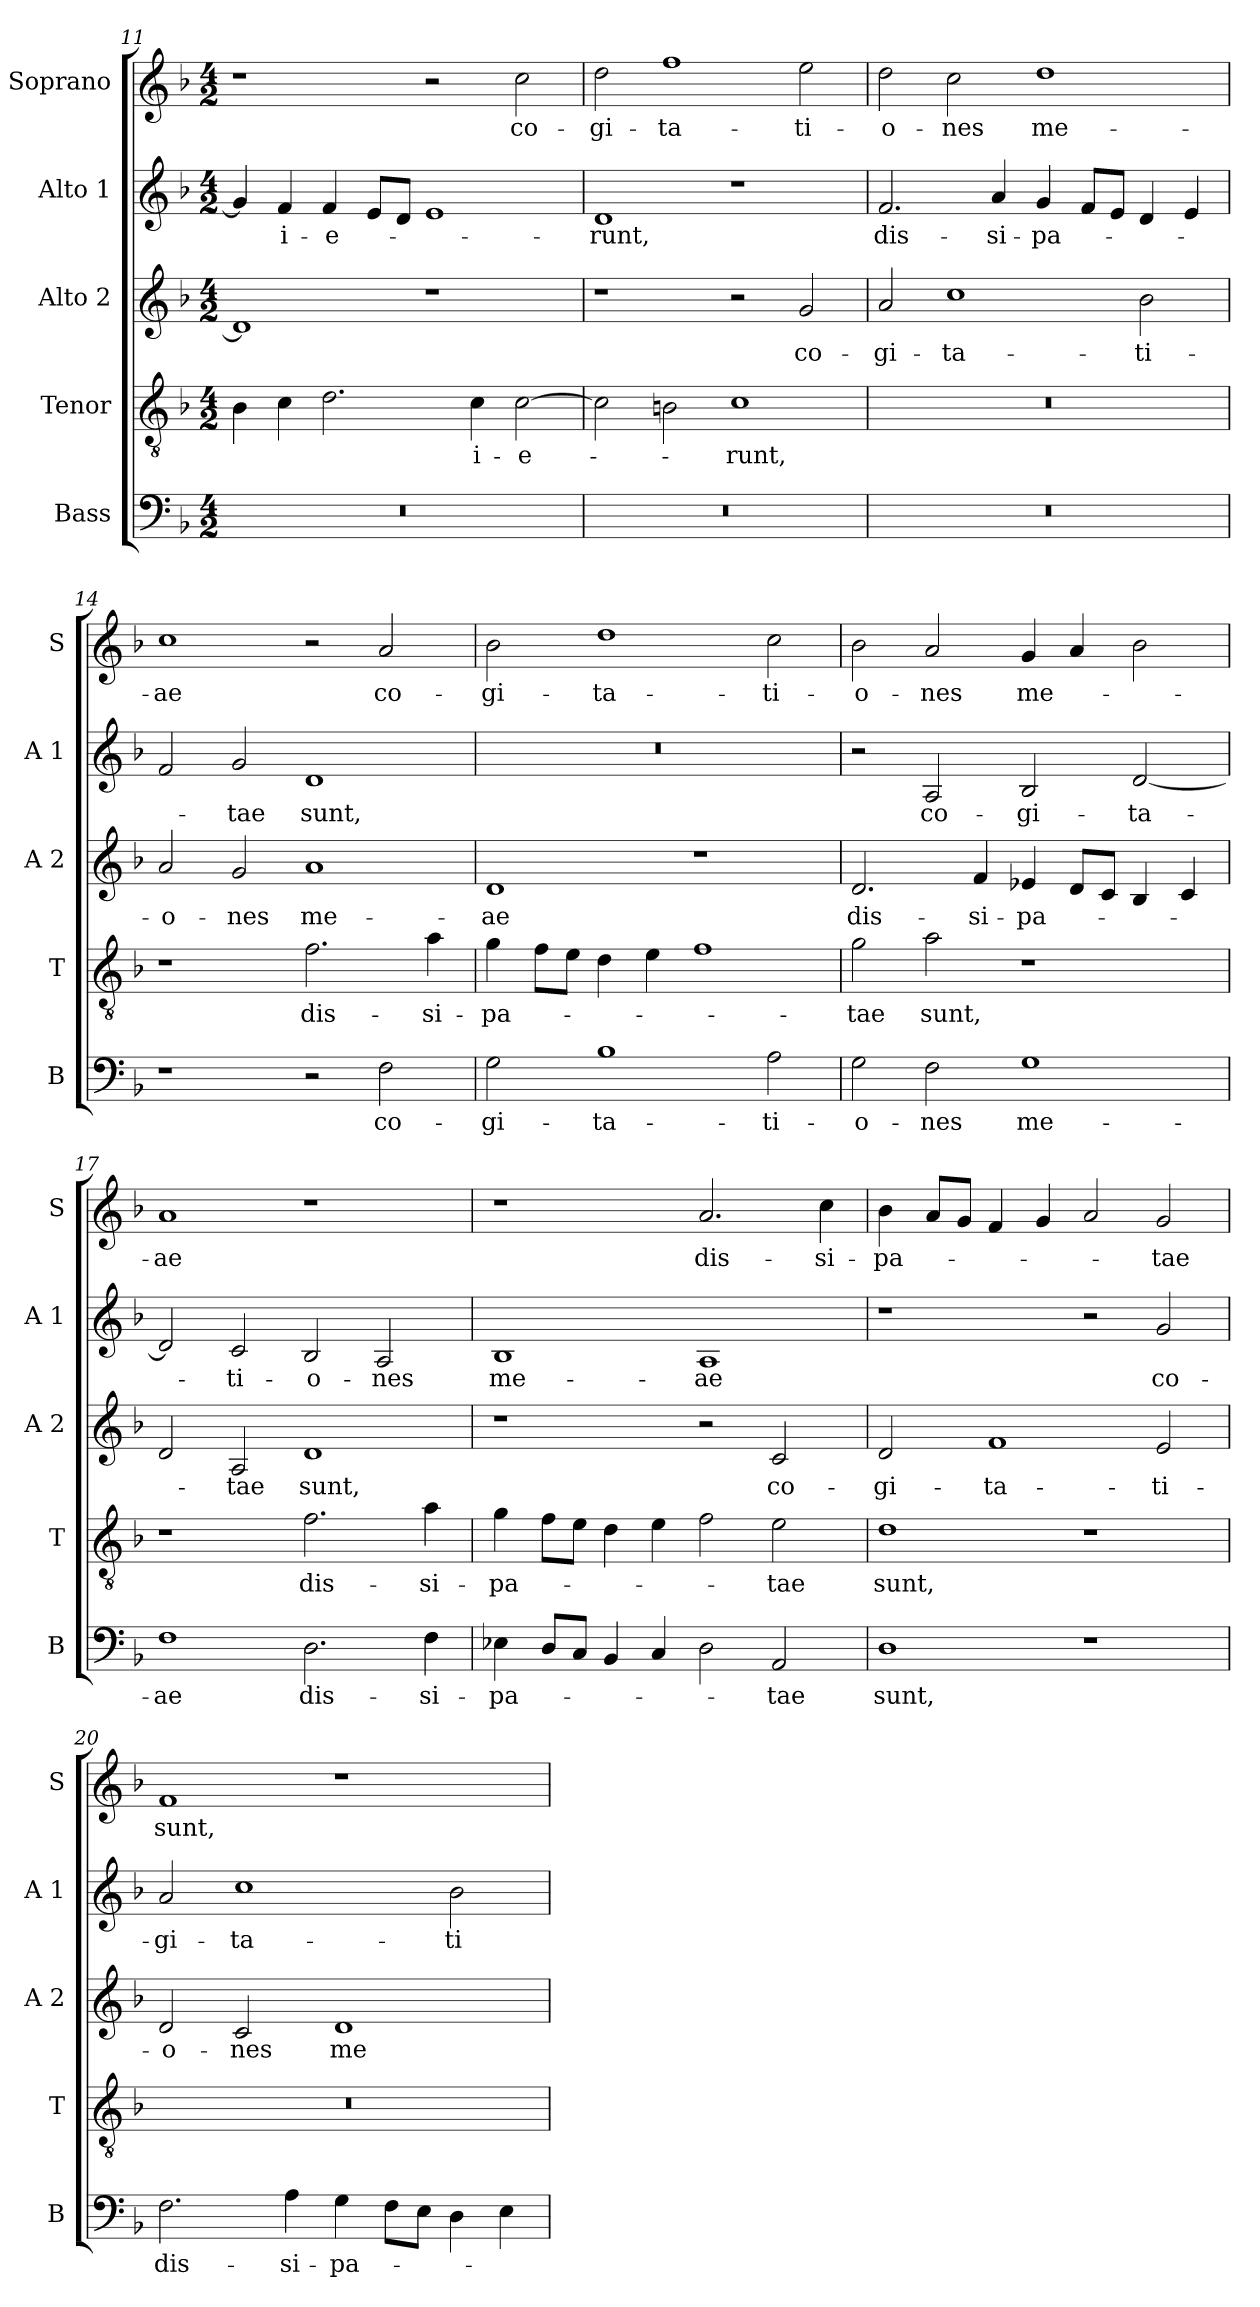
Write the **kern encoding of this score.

**kern	**text	**kern	**text	**kern	**text	**kern	**text	**kern	**text
*part5	*part5	*part4	*part4	*part3	*part3	*part2	*part2	*part1	*part1
*staff5	*staff5	*staff4	*staff4	*staff3	*staff3	*staff2	*staff2	*staff1	*staff1
*I"Bass	*	*I"Tenor	*	*I"Alto 2	*	*I"Alto 1	*	*I"Soprano	*
*I'B	*	*I'T	*	*I'A 2	*	*I'A 1	*	*I'S	*
!!LO:PB:g=z
*clefF4	*	*clefGv2	*	*clefG2	*	*clefG2	*	*clefG2	*
*k[b-]	*	*k[b-]	*	*k[b-]	*	*k[b-]	*	*k[b-]	*
*F:	*	*F:	*	*F:	*	*F:	*	*F:	*
*M4/2	*	*M4/2	*	*M4/2	*	*M4/2	*	*M4/2	*
=11	=11	=11	=11	=11	=11	=11	=11	=11	=11
0r	.	4B-\	.	1d]	.	4g/]	.	1r	.
!	!	!	!	!	!	!	!LO:LY:b	!	!
.	.	4c\	.	.	.	4f/	-i-	.	.
!	!	!	!	!	!	!	!LO:LY:b	!	!
.	.	2.d\	.	.	.	4f/	-e-	.	.
.	.	.	.	.	.	8e/L	.	.	.
.	.	.	.	.	.	8d/J	.	.	.
.	.	.	.	1r	.	1e	.	2r	.
!	!	!	!LO:LY:b	!	!	!	!	!	!
.	.	4c\	-i-	.	.	.	.	.	.
!	!	!	!LO:LY:b	!	!	!	!	!	!LO:LY:b
.	.	[2c\	-e-	.	.	.	.	2cc\	co-
=12	=12	=12	=12	=12	=12	=12	=12	=12	=12
!	!	!	!	!	!	!	!LO:LY:b	!	!LO:LY:b
0r	.	2c\]	.	1r	.	1d	-runt,	2dd\	-gi-
!	!	!	!	!	!	!	!	!	!LO:LY:b
.	.	2Bn\	.	.	.	.	.	1ff	-ta-
!	!	!	!LO:LY:b	!	!	!	!	!	!
.	.	1c	-runt,	2r	.	1r	.	.	.
!	!	!	!	!	!LO:LY:b	!	!	!	!LO:LY:b
.	.	.	.	2g/	co-	.	.	2ee\	-ti-
=13	=13	=13	=13	=13	=13	=13	=13	=13	=13
!	!	!	!	!	!LO:LY:b	!	!LO:LY:b	!	!LO:LY:b
0r	.	0r	.	2a/	-gi-	2.f/	dis-	2dd\	-o-
!	!	!	!	!	!LO:LY:b	!	!	!	!LO:LY:b
.	.	.	.	1cc	-ta-	.	.	2cc\	-nes
!	!	!	!	!	!	!	!LO:LY:b	!	!
.	.	.	.	.	.	4a/	-si-	.	.
!	!	!	!	!	!	!	!LO:LY:b	!	!LO:LY:b
.	.	.	.	.	.	4g/	-pa-	1dd	me-
.	.	.	.	.	.	8f/L	.	.	.
.	.	.	.	.	.	8e/J	.	.	.
!	!	!	!	!	!LO:LY:b	!	!	!	!
.	.	.	.	2b-\	-ti-	4d/	.	.	.
.	.	.	.	.	.	4e/	.	.	.
=14	=14	=14	=14	=14	=14	=14	=14	=14	=14
!	!	!	!	!	!LO:LY:b	!	!	!	!LO:LY:b
1r	.	1r	.	2a/	-o-	2f/	.	1cc	-ae
!	!	!	!	!	!LO:LY:b	!	!LO:LY:b	!	!
.	.	.	.	2g/	-nes	2g/	-tae	.	.
!	!	!	!LO:LY:b	!	!LO:LY:b	!	!LO:LY:b	!	!
2r	.	2.f\	dis-	1a	me-	1d	sunt,	2r	.
!	!LO:LY:b	!	!	!	!	!	!	!	!LO:LY:b
2F\	co-	.	.	.	.	.	.	2a/	co-
!	!	!	!LO:LY:b	!	!	!	!	!	!
.	.	4a\	-si-	.	.	.	.	.	.
!!LO:LB:g=z
=15	=15	=15	=15	=15	=15	=15	=15	=15	=15
!	!LO:LY:b	!	!LO:LY:b	!	!LO:LY:b	!	!	!	!LO:LY:b
2G\	-gi-	4g\	-pa-	1d	-ae	0r	.	2b-\	-gi-
.	.	8f\L	.	.	.	.	.	.	.
.	.	8e\J	.	.	.	.	.	.	.
!	!LO:LY:b	!	!	!	!	!	!	!	!LO:LY:b
1B-	-ta-	4d\	.	.	.	.	.	1dd	-ta-
.	.	4e\	.	.	.	.	.	.	.
.	.	1f	.	1r	.	.	.	.	.
!	!LO:LY:b	!	!	!	!	!	!	!	!LO:LY:b
2A\	-ti-	.	.	.	.	.	.	2cc\	-ti-
=16	=16	=16	=16	=16	=16	=16	=16	=16	=16
!	!LO:LY:b	!	!LO:LY:b	!	!LO:LY:b	!	!	!	!LO:LY:b
2G\	-o-	2g\	-tae	2.d/	dis-	2r	.	2b-\	-o-
!	!LO:LY:b	!	!LO:LY:b	!	!	!	!LO:LY:b	!	!LO:LY:b
2F\	-nes	2a\	sunt,	.	.	2A/	co-	2a/	-nes
!	!	!	!	!	!LO:LY:b	!	!	!	!
.	.	.	.	4f/	-si-	.	.	.	.
!	!LO:LY:b	!	!	!	!LO:LY:b	!	!LO:LY:b	!	!LO:LY:b
1G	me-	1r	.	4e-X/	-pa-	2B-/	-gi-	4g/	me-
.	.	.	.	8d/L	.	.	.	4a/	.
.	.	.	.	8c/J	.	.	.	.	.
!	!	!	!	!	!	!	!LO:LY:b	!	!
.	.	.	.	4B-/	.	[2d/	-ta-	2b-\	.
.	.	.	.	4c/	.	.	.	.	.
=17	=17	=17	=17	=17	=17	=17	=17	=17	=17
!	!LO:LY:b	!	!	!	!	!	!	!	!LO:LY:b
1F	-ae	1r	.	2d/	.	2d/]	.	1a	-ae
!	!	!	!	!	!LO:LY:b	!	!LO:LY:b	!	!
.	.	.	.	2A/	-tae	2c/	-ti-	.	.
!	!LO:LY:b	!	!LO:LY:b	!	!LO:LY:b	!	!LO:LY:b	!	!
2.D\	dis-	2.f\	dis-	1d	sunt,	2B-/	-o-	1r	.
!	!	!	!	!	!	!	!LO:LY:b	!	!
.	.	.	.	.	.	2A/	-nes	.	.
!	!LO:LY:b	!	!LO:LY:b	!	!	!	!	!	!
4F\	-si-	4a\	-si-	.	.	.	.	.	.
!!LO:LB:g=z
=18	=18	=18	=18	=18	=18	=18	=18	=18	=18
!	!LO:LY:b	!	!LO:LY:b	!	!	!	!LO:LY:b	!	!
4E-X\	-pa-	4g\	-pa-	1r	.	1B-	me-	1r	.
8D/L	.	8f\L	.	.	.	.	.	.	.
8C/J	.	8e\J	.	.	.	.	.	.	.
4BB-/	.	4d\	.	.	.	.	.	.	.
4C/	.	4e\	.	.	.	.	.	.	.
!	!	!	!	!	!	!	!LO:LY:b	!	!LO:LY:b
2D\	.	2f\	.	2r	.	1A	-ae	2.a/	dis-
!	!LO:LY:b	!	!LO:LY:b	!	!LO:LY:b	!	!	!	!
2AA/	-tae	2e\	-tae	2c/	co-	.	.	.	.
!	!	!	!	!	!	!	!	!	!LO:LY:b
.	.	.	.	.	.	.	.	4cc\	-si-
=19	=19	=19	=19	=19	=19	=19	=19	=19	=19
!	!LO:LY:b	!	!LO:LY:b	!	!LO:LY:b	!	!	!	!LO:LY:b
1D	sunt,	1d	sunt,	2d/	-gi-	1r	.	4b-\	-pa-
.	.	.	.	.	.	.	.	8a/L	.
.	.	.	.	.	.	.	.	8g/J	.
!	!	!	!	!	!LO:LY:b	!	!	!	!
.	.	.	.	1f	-ta-	.	.	4f/	.
.	.	.	.	.	.	.	.	4g/	.
1r	.	1r	.	.	.	2r	.	2a/	.
!	!	!	!	!	!LO:LY:b	!	!LO:LY:b	!	!LO:LY:b
.	.	.	.	2e/	-ti-	2g/	co-	2g/	-tae
=20	=20	=20	=20	=20	=20	=20	=20	=20	=20
!	!LO:LY:b	!	!	!	!LO:LY:b	!	!LO:LY:b	!	!LO:LY:b
2.F\	dis-	0r	.	2d/	-o-	2a/	-gi-	1f	sunt,
!	!	!	!	!	!LO:LY:b	!	!LO:LY:b	!	!
.	.	.	.	2c/	-nes	1cc	-ta-	.	.
!	!LO:LY:b	!	!	!	!	!	!	!	!
4A\	-si-	.	.	.	.	.	.	.	.
!	!LO:LY:b	!	!	!	!LO:LY:b	!	!	!	!
4G\	-pa-	.	.	1d	me-	.	.	1r	.
8F\L	.	.	.	.	.	.	.	.	.
8E\J	.	.	.	.	.	.	.	.	.
!	!	!	!	!	!	!	!LO:LY:b	!	!
4D\	.	.	.	.	.	2b-\	-ti-	.	.
4E\	.	.	.	.	.	.	.	.	.
=	=	=	=	=	=	=	=	=	=
*-	*-	*-	*-	*-	*-	*-	*-	*-	*-
